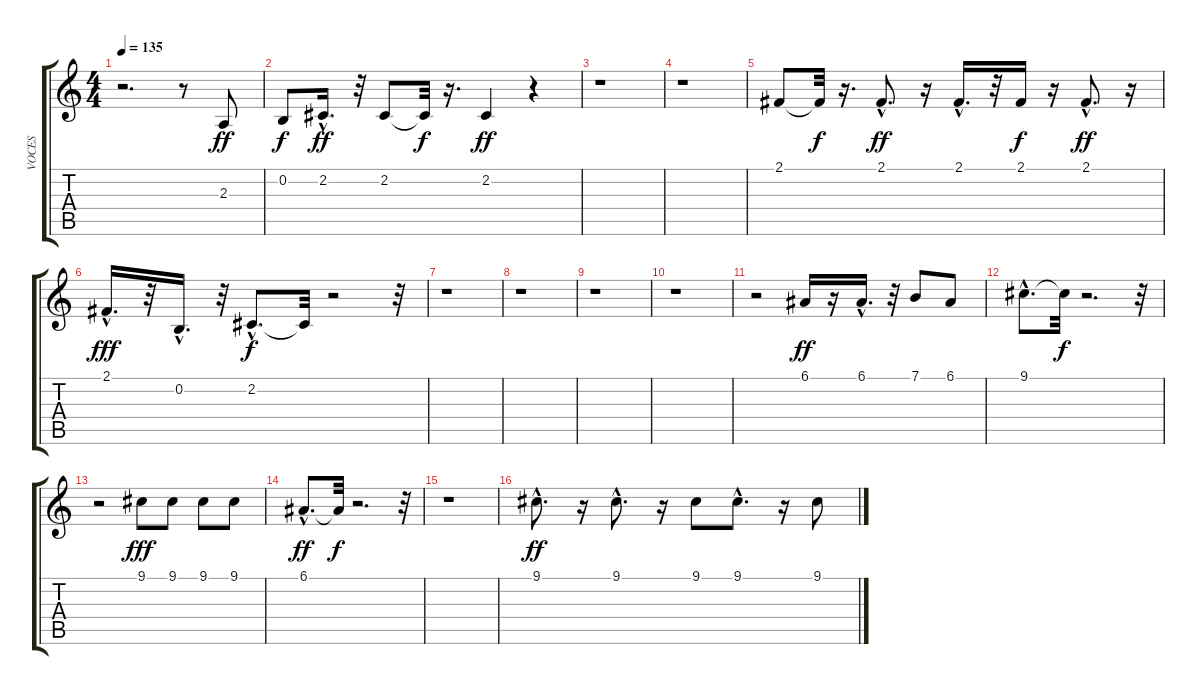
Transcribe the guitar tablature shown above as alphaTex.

\track ("VOCES" "VOCES") {instrument viola}
\staff {score tabs}
\tuning (E4 B3 G3 D3 A2 E2) {hide}
\ts (4 4)
\tempo 135
\clef g2
\ks c
r.2{d dy f} r.8 2.3.8{dy ff} |
0.2.8{dy f} 2.2{hac}.16{d dy ff} r.32 2.2.8 2.2{t}.32{dy f} r.16{d} 2.2.4{dy ff} r.4 |
r.1 |
r.1 |
2.1.8 2.1{t}.32{dy f} r.16{d} 2.1{hac}.8{d dy ff} r.16 2.1{hac}.16{d} r.32 2.1.16{dy f} r.16 2.1{hac}.8{d dy ff} r.16 |
2.1{hac}.16{d dy fff} r.32 0.2{hac}.16{d} r.32 2.2{hac}.8{d dy f} 2.2{t}.32 r.2 r.32 |
r.1 |
r.1 |
r.1 |
r.1 |
r.2 6.1.16{dy ff} r.16 6.1{hac}.16{d} r.32 7.1.8 6.1.8 |
9.1{hac}.8{d} 9.1{t}.32{dy f} r.2{d} r.32 |
r.2 9.1.8{dy fff} 9.1.8 9.1.8 9.1.8 |
6.1{hac}.8{d dy ff} 6.1{t}.32{dy f} r.2{d} r.32 |
r.1 |
9.1{hac}.8{d dy ff} r.16 9.1{hac}.8{d} r.16 9.1.8 9.1{hac}.8{d} r.16 9.1.8
